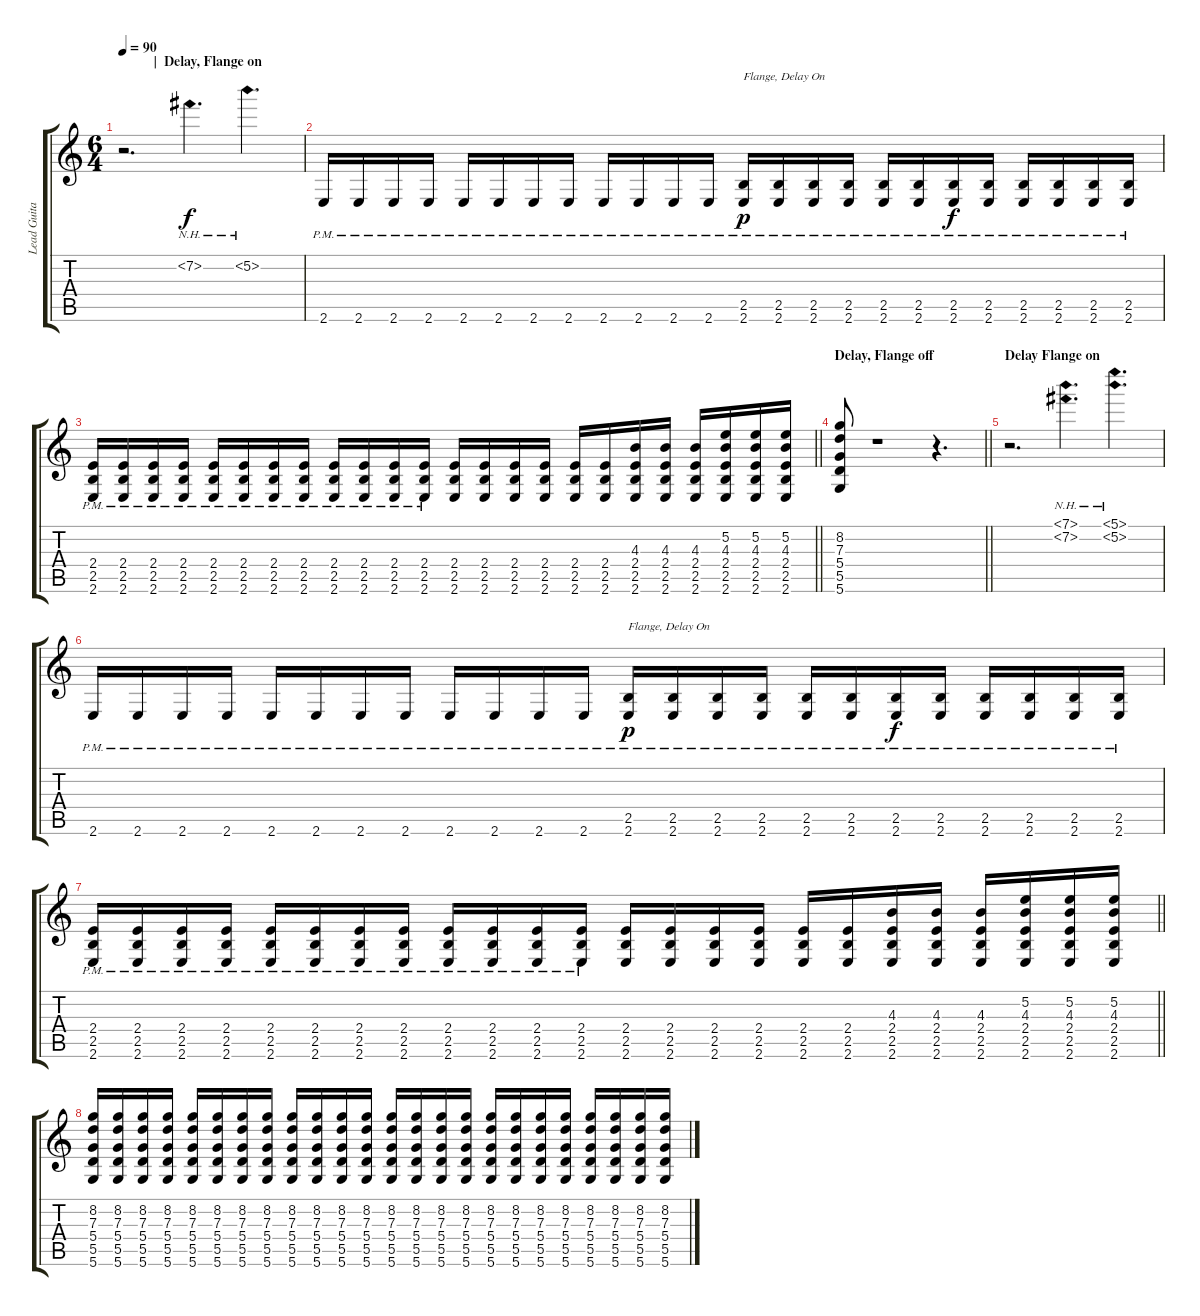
\track ("Lead Guitar" "Lead Guita") {instrument distortionguitar}
\staff {score tabs}
\tuning (E4 B3 G3 D3 A2 D2) {hide}
\ts (6 4)
\section ("" "          |  Delay, Flange on")
\tempo 90
\clef g2
\ks c
r.2{d dy f} 7.2{nh}.4{d} 5.2{nh}.4{d} |
2.6{pm}.16{volume 13 balance 8} 2.6{pm}.16 2.6{pm}.16 2.6{pm}.16 2.6{pm}.16 2.6{pm}.16 2.6{pm}.16 2.6{pm}.16 2.6{pm}.16 2.6{pm}.16 2.6{pm}.16 2.6{pm}.16 (2.5{pm} 2.6{pm}).16{txt "Flange, Delay On" dy p} (2.5{pm} 2.6{pm}).16 (2.5{pm} 2.6{pm}).16 (2.5{pm} 2.6{pm}).16 (2.5{pm} 2.6{pm}).16 (2.5{pm} 2.6{pm}).16 (2.5{pm} 2.6{pm}).16{dy f} (2.5{pm} 2.6{pm}).16 (2.5{pm} 2.6{pm}).16 (2.5{pm} 2.6{pm}).16 (2.5{pm} 2.6{pm}).16 (2.5{pm} 2.6{pm}).16 |
\barLineRight lightlight
(2.4{pm} 2.5{pm} 2.6{pm}).16 (2.4{pm} 2.5{pm} 2.6{pm}).16 (2.4{pm} 2.5{pm} 2.6{pm}).16 (2.4{pm} 2.5{pm} 2.6{pm}).16 (2.4{pm} 2.5{pm} 2.6{pm}).16 (2.4{pm} 2.5{pm} 2.6{pm}).16 (2.4{pm} 2.5{pm} 2.6{pm}).16 (2.4{pm} 2.5{pm} 2.6{pm}).16 (2.4{pm} 2.5{pm} 2.6{pm}).16 (2.4{pm} 2.5{pm} 2.6{pm}).16 (2.4{pm} 2.5{pm} 2.6{pm}).16 (2.4{pm} 2.5{pm} 2.6{pm}).16 (2.4 2.5 2.6).16 (2.4 2.5 2.6).16 (2.4 2.5 2.6).16 (2.4 2.5 2.6).16 (2.4 2.5 2.6).16 (2.4 2.5 2.6).16 (4.3 2.4 2.5 2.6).16 (4.3 2.4 2.5 2.6).16 (4.3 2.4 2.5 2.6).16 (5.2 4.3 2.4 2.5 2.6).16 (5.2 4.3 2.4 2.5 2.6).16 (5.2 4.3 2.4 2.5 2.6).16 |
\section ("" "Delay, Flange off")
\barLineRight lightlight
(8.2 7.3 5.4 5.5 5.6).8 r.1 r.4{d} |
\section ("" "Delay Flange on")
r.2{d} (7.1{nh} 7.2{nh}).4{d} (5.1{nh} 5.2{nh}).4{d} |
2.6{pm}.16{volume 13 balance 8} 2.6{pm}.16 2.6{pm}.16 2.6{pm}.16 2.6{pm}.16 2.6{pm}.16 2.6{pm}.16 2.6{pm}.16 2.6{pm}.16 2.6{pm}.16 2.6{pm}.16 2.6{pm}.16 (2.5{pm} 2.6{pm}).16{txt "Flange, Delay On" dy p} (2.5{pm} 2.6{pm}).16 (2.5{pm} 2.6{pm}).16 (2.5{pm} 2.6{pm}).16 (2.5{pm} 2.6{pm}).16 (2.5{pm} 2.6{pm}).16 (2.5{pm} 2.6{pm}).16{dy f} (2.5{pm} 2.6{pm}).16 (2.5{pm} 2.6{pm}).16 (2.5{pm} 2.6{pm}).16 (2.5{pm} 2.6{pm}).16 (2.5{pm} 2.6{pm}).16 |
\barLineRight lightlight
(2.4{pm} 2.5{pm} 2.6{pm}).16 (2.4{pm} 2.5{pm} 2.6{pm}).16 (2.4{pm} 2.5{pm} 2.6{pm}).16 (2.4{pm} 2.5{pm} 2.6{pm}).16 (2.4{pm} 2.5{pm} 2.6{pm}).16 (2.4{pm} 2.5{pm} 2.6{pm}).16 (2.4{pm} 2.5{pm} 2.6{pm}).16 (2.4{pm} 2.5{pm} 2.6{pm}).16 (2.4{pm} 2.5{pm} 2.6{pm}).16 (2.4{pm} 2.5{pm} 2.6{pm}).16 (2.4{pm} 2.5{pm} 2.6{pm}).16 (2.4{pm} 2.5{pm} 2.6{pm}).16 (2.4 2.5 2.6).16 (2.4 2.5 2.6).16 (2.4 2.5 2.6).16 (2.4 2.5 2.6).16 (2.4 2.5 2.6).16 (2.4 2.5 2.6).16 (4.3 2.4 2.5 2.6).16 (4.3 2.4 2.5 2.6).16 (4.3 2.4 2.5 2.6).16 (5.2 4.3 2.4 2.5 2.6).16 (5.2 4.3 2.4 2.5 2.6).16 (5.2 4.3 2.4 2.5 2.6).16 |
(8.2 7.3 5.4 5.5 5.6).16 (8.2 7.3 5.4 5.5 5.6).16 (8.2 7.3 5.4 5.5 5.6).16 (8.2 7.3 5.4 5.5 5.6).16 (8.2 7.3 5.4 5.5 5.6).16 (8.2 7.3 5.4 5.5 5.6).16 (8.2 7.3 5.4 5.5 5.6).16 (8.2 7.3 5.4 5.5 5.6).16 (8.2 7.3 5.4 5.5 5.6).16 (8.2 7.3 5.4 5.5 5.6).16 (8.2 7.3 5.4 5.5 5.6).16 (8.2 7.3 5.4 5.5 5.6).16 (8.2 7.3 5.4 5.5 5.6).16 (8.2 7.3 5.4 5.5 5.6).16 (8.2 7.3 5.4 5.5 5.6).16 (8.2 7.3 5.4 5.5 5.6).16 (8.2 7.3 5.4 5.5 5.6).16 (8.2 7.3 5.4 5.5 5.6).16 (8.2 7.3 5.4 5.5 5.6).16 (8.2 7.3 5.4 5.5 5.6).16 (8.2 7.3 5.4 5.5 5.6).16 (8.2 7.3 5.4 5.5 5.6).16 (8.2 7.3 5.4 5.5 5.6).16 (8.2 7.3 5.4 5.5 5.6).16
